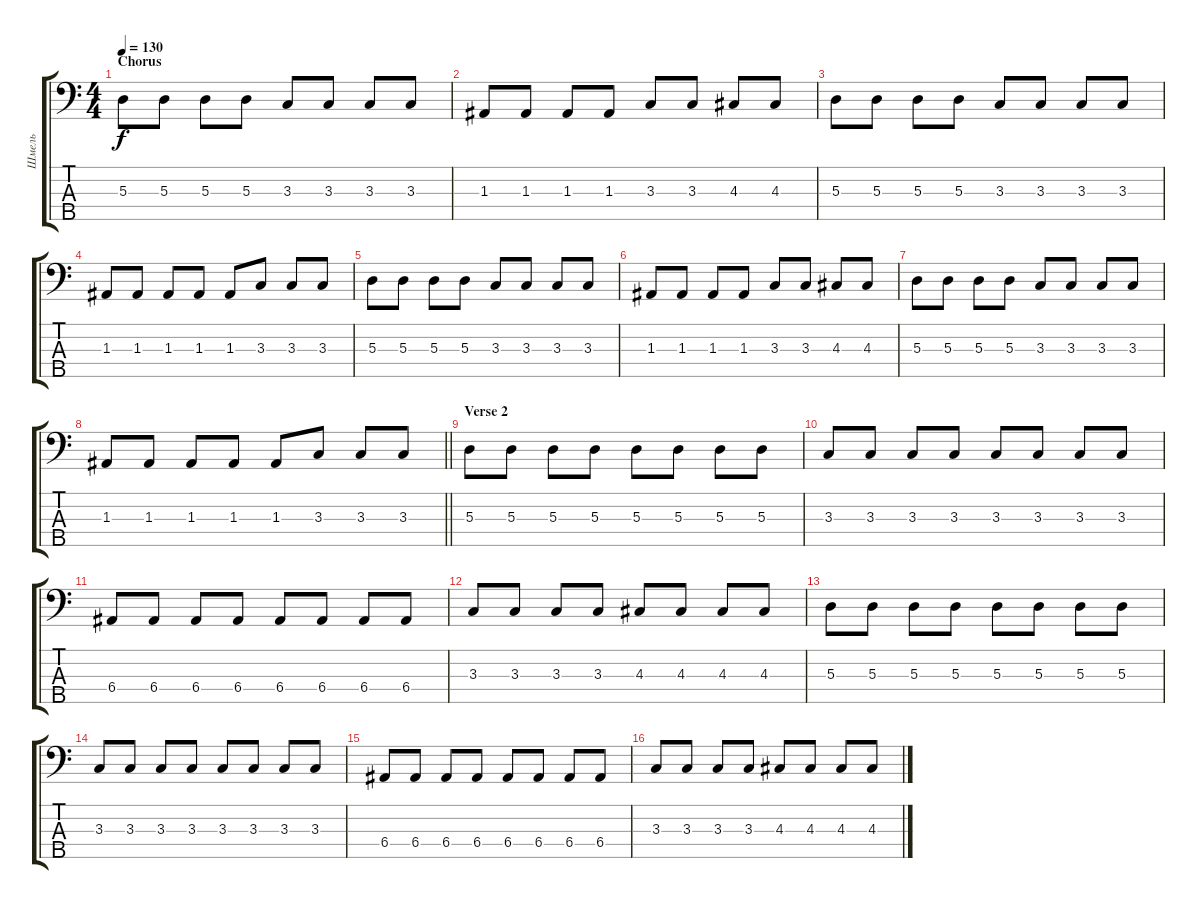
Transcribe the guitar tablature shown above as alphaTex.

\track ("Шмель" "Шмель") {instrument electricbasspick}
\staff {score tabs}
\tuning (G2 D2 A1 E1 B0) {hide}
\ts (4 4)
\section ("" "Chorus")
\tempo 130
\clef f4
\ks c
5.3.8{dy f} 5.3.8 5.3.8 5.3.8 3.3.8 3.3.8 3.3.8 3.3.8 |
1.3.8 1.3.8 1.3.8 1.3.8 3.3.8 3.3.8 4.3.8 4.3.8 |
5.3.8 5.3.8 5.3.8 5.3.8 3.3.8 3.3.8 3.3.8 3.3.8 |
1.3.8 1.3.8 1.3.8 1.3.8 1.3.8 3.3.8 3.3.8 3.3.8 |
5.3.8 5.3.8 5.3.8 5.3.8 3.3.8 3.3.8 3.3.8 3.3.8 |
1.3.8 1.3.8 1.3.8 1.3.8 3.3.8 3.3.8 4.3.8 4.3.8 |
5.3.8 5.3.8 5.3.8 5.3.8 3.3.8 3.3.8 3.3.8 3.3.8 |
\barLineRight lightlight
1.3.8 1.3.8 1.3.8 1.3.8 1.3.8 3.3.8 3.3.8 3.3.8 |
\section ("" "Verse 2")
5.3.8 5.3.8 5.3.8 5.3.8 5.3.8 5.3.8 5.3.8 5.3.8 |
3.3.8 3.3.8 3.3.8 3.3.8 3.3.8 3.3.8 3.3.8 3.3.8 |
6.4.8 6.4.8 6.4.8 6.4.8 6.4.8 6.4.8 6.4.8 6.4.8 |
3.3.8 3.3.8 3.3.8 3.3.8 4.3.8 4.3.8 4.3.8 4.3.8 |
5.3.8 5.3.8 5.3.8 5.3.8 5.3.8 5.3.8 5.3.8 5.3.8 |
3.3.8 3.3.8 3.3.8 3.3.8 3.3.8 3.3.8 3.3.8 3.3.8 |
6.4.8 6.4.8 6.4.8 6.4.8 6.4.8 6.4.8 6.4.8 6.4.8 |
3.3.8 3.3.8 3.3.8 3.3.8 4.3.8 4.3.8 4.3.8 4.3.8
